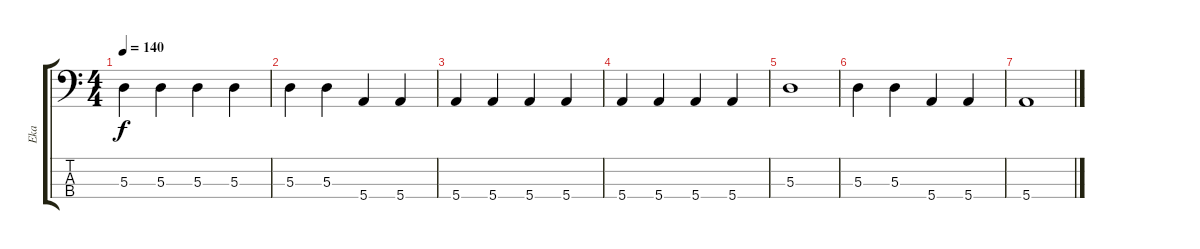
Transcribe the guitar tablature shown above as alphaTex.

\track ("Eka" "Eka") {instrument electricbasspick}
\staff {score tabs}
\tuning (G2 D2 A1 E1) {hide}
\ts (4 4)
\tempo 140
\clef f4
\ks c
5.3.4{dy f} 5.3.4 5.3.4 5.3.4 |
5.3.4 5.3.4 5.4.4 5.4.4 |
5.4.4 5.4.4 5.4.4 5.4.4 |
5.4.4 5.4.4 5.4.4 5.4.4 |
5.3.1 |
5.3.4 5.3.4 5.4.4 5.4.4 |
5.4.1
